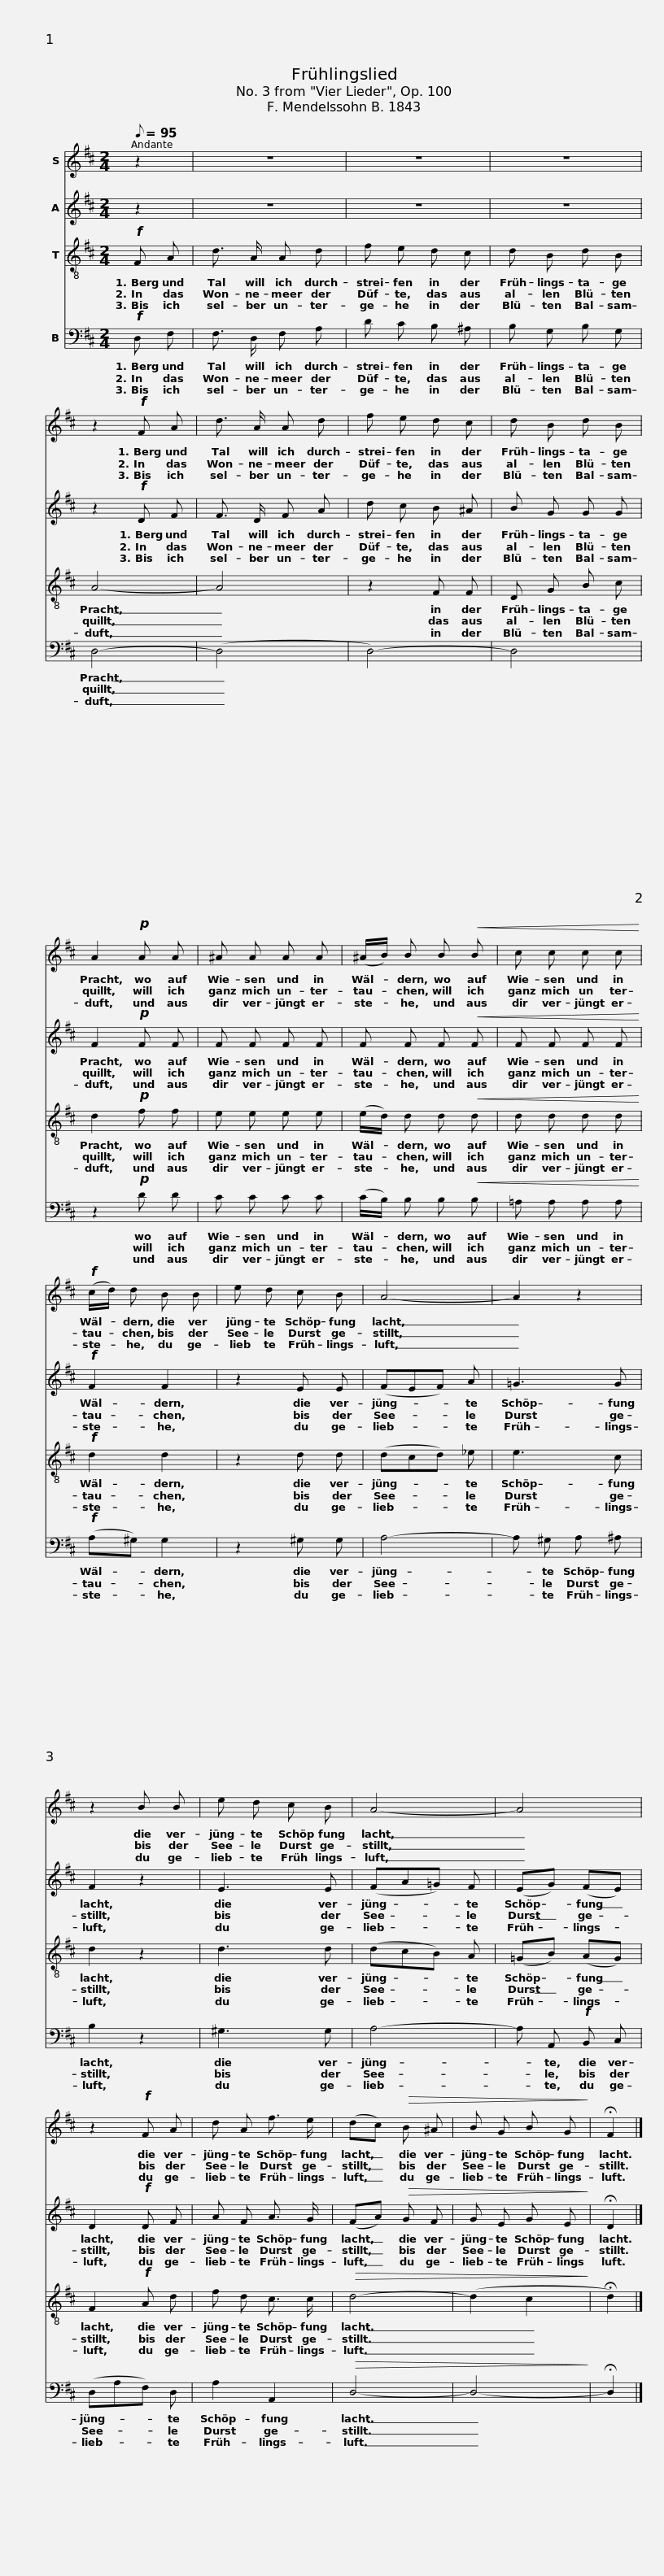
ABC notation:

X:1
%%score 1 2 3 4
L:1/8
Q:1/8=95
M:2/4
I:linebreak $
K:D
V:1 treble
V:2 treble
V:3 treble-8
V:4 bass
V:1
 z2 | z4 | z4 | z4 | z2!f! F A | %5
 d3/2 A/ A d |$ f e d c | d B d B | A2!p! A A | ^A A A A | %10
 (^A/B/) B B!<(! B | c c c c!<)! |$!f! (c/d/) d B B | e d c B | A4- | %15
 A2 z2 | z2 B B | e d c B | A4- |$ A4 | %20
 z2!f! F A | d A f3/2 e/ | (dc)!>(! B ^A | B G B G!>)! | !fermata!F2 |] %25
V:2
 z2 | z4 | z4 | z4 | z2!f! D F | %5
 F3/2 D/ F A |$ d c B ^A | B G G G | F2!p! F F | F F F F | %10
 F F F!<(! F | F F F F!<)! |$!f! F2 F2 | z2 E E | (FEF) A | %15
 =G3 G | F2 z2 | E3 E | (FA=G) F |$ (EG) (FE) | %20
 D2!f! D F | A F A3/2 G/ | (FA)!>(! G F | G E G E!>)! | !fermata!D2 |] %25
V:3
!f! F A | d3/2 A/ A d | f e d c | d B d B | A4- | %5
 A4 |$ z2 F F | D G B c | d2!p! f f | e e e e | %10
 (e/d/) d d!<(! d | d d d d!<)! |$!f! d2 d2 | z2 d d | (dcd) _e | %15
 e3 c | d2 z2 | d3 d | (dcB) A |$ (=GB) (AG) | %20
 F2!f! A d | f d c3/2 c/ |!>(! d4- | (d2 c2!>)! | !fermata!d2) |] %25
V:4
!f! D, F, | F,3/2 D,/ F, A, | D C B, ^A, | B, G, B, G, | D,4- | %5
 (D,4 |$ D,4-) | D,4 | z2!p! D D | C C C C | %10
 (C/B,/) B, B,!<(! B, | =A, A, A, A,!<)! |$!f! (A,^G,) G,2 | z2 ^G, G, | A,4- | %15
 A, ^G, A, ^A, | B,2 z2 | ^G,3 G, | A,4- |$ A, A,,!f! B,, C, | %20
 (D,A,F,) D, | A,2 A,,2 |!>(! D,4- | D,4-!>)! | !fermata!D,2 |] %25
